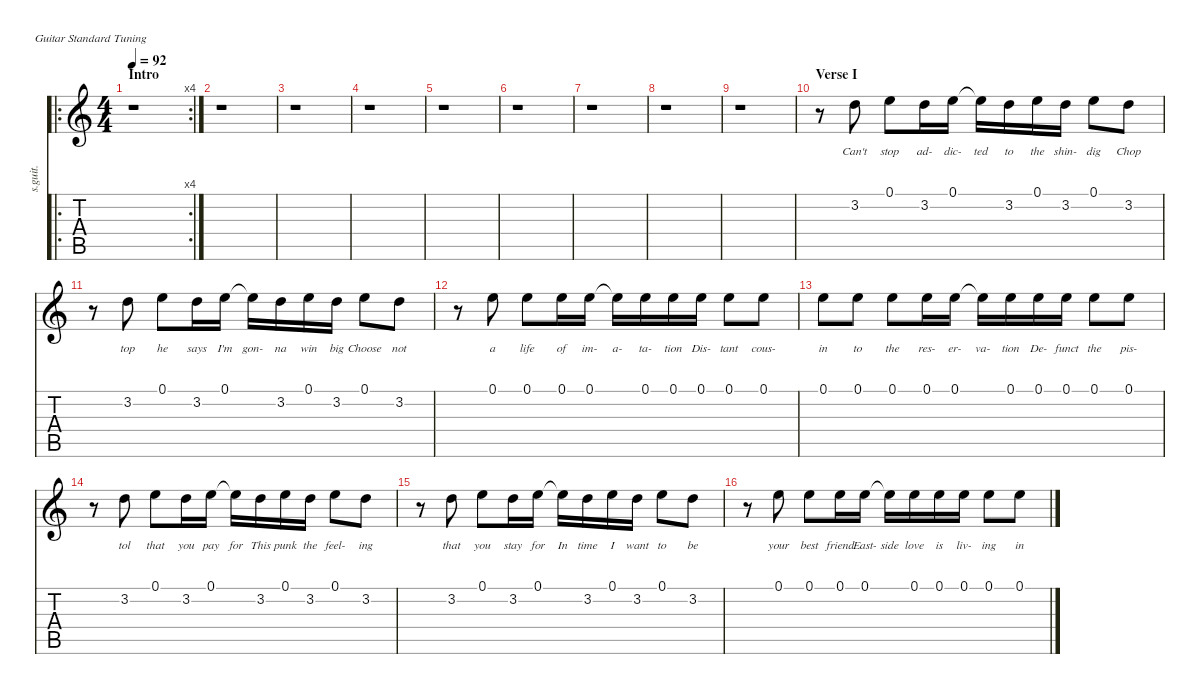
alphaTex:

\defaultSystemsLayout 4
\hideDynamics
\bracketExtendMode nobrackets
\track ("Anthony Kiedis | Lead Vocals" "s.guit.") {instrument baritonesax}
\staff {score tabs}
\tuning (E4 B3 G3 D3 A2 E2)
\displaytranspose 12
\ro
\rc 4
\ts (4 4)
\beaming (8 2 2 2 2)
\section ("" "Intro")
\tempo 92
\clef g2
\ks c
r.1{dy fff instrument baritonesax} |
r.1 |
r.1 |
r.1 |
r.1 |
r.1 |
r.1 |
r.1 |
r.1 |
\section ("" "Verse I")
r.8 3.2.8{lyrics (0 "Can't") lyrics (1 "") lyrics (2 "") lyrics (3 "") lyrics (4 "")} 0.1.8{lyrics (0 "stop") lyrics (1 "") lyrics (2 "") lyrics (3 "") lyrics (4 "")} 3.2.16{lyrics (0 "ad-") lyrics (1 "") lyrics (2 "") lyrics (3 "") lyrics (4 "")} 0.1.16{lyrics (0 "dic-") lyrics (1 "") lyrics (2 "") lyrics (3 "") lyrics (4 "")} 0.1{t}.16{lyrics (0 "ted") lyrics (1 "") lyrics (2 "") lyrics (3 "") lyrics (4 "")} 3.2.16{lyrics (0 "to") lyrics (1 "") lyrics (2 "") lyrics (3 "") lyrics (4 "")} 0.1.16{lyrics (0 "the") lyrics (1 "") lyrics (2 "") lyrics (3 "") lyrics (4 "")} 3.2.16{lyrics (0 "shin-") lyrics (1 "") lyrics (2 "") lyrics (3 "") lyrics (4 "")} 0.1.8{lyrics (0 "dig") lyrics (1 "") lyrics (2 "") lyrics (3 "") lyrics (4 "")} 3.2.8{lyrics (0 "Chop") lyrics (1 "") lyrics (2 "") lyrics (3 "") lyrics (4 "")} |
r.8 3.2.8{lyrics (0 "top") lyrics (1 "") lyrics (2 "") lyrics (3 "") lyrics (4 "")} 0.1.8{lyrics (0 "he") lyrics (1 "") lyrics (2 "") lyrics (3 "") lyrics (4 "")} 3.2.16{lyrics (0 "says") lyrics (1 "") lyrics (2 "") lyrics (3 "") lyrics (4 "")} 0.1.16{lyrics (0 "I'm") lyrics (1 "") lyrics (2 "") lyrics (3 "") lyrics (4 "")} 0.1{t}.16{lyrics (0 "gon-") lyrics (1 "") lyrics (2 "") lyrics (3 "") lyrics (4 "")} 3.2.16{lyrics (0 "na") lyrics (1 "") lyrics (2 "") lyrics (3 "") lyrics (4 "")} 0.1.16{lyrics (0 "win") lyrics (1 "") lyrics (2 "") lyrics (3 "") lyrics (4 "")} 3.2.16{lyrics (0 "big") lyrics (1 "") lyrics (2 "") lyrics (3 "") lyrics (4 "")} 0.1.8{lyrics (0 "Choose") lyrics (1 "") lyrics (2 "") lyrics (3 "") lyrics (4 "")} 3.2.8{lyrics (0 "not") lyrics (1 "") lyrics (2 "") lyrics (3 "") lyrics (4 "")} |
r.8 0.1.8{lyrics (0 "a") lyrics (1 "") lyrics (2 "") lyrics (3 "") lyrics (4 "")} 0.1.8{lyrics (0 "life") lyrics (1 "") lyrics (2 "") lyrics (3 "") lyrics (4 "")} 0.1.16{lyrics (0 "of") lyrics (1 "") lyrics (2 "") lyrics (3 "") lyrics (4 "")} 0.1.16{lyrics (0 "im-") lyrics (1 "") lyrics (2 "") lyrics (3 "") lyrics (4 "")} 0.1{t}.16{lyrics (0 "a-") lyrics (1 "") lyrics (2 "") lyrics (3 "") lyrics (4 "")} 0.1.16{lyrics (0 "ta-") lyrics (1 "") lyrics (2 "") lyrics (3 "") lyrics (4 "")} 0.1.16{lyrics (0 "tion") lyrics (1 "") lyrics (2 "") lyrics (3 "") lyrics (4 "")} 0.1.16{lyrics (0 "Dis-") lyrics (1 "") lyrics (2 "") lyrics (3 "") lyrics (4 "")} 0.1.8{lyrics (0 "tant") lyrics (1 "") lyrics (2 "") lyrics (3 "") lyrics (4 "")} 0.1.8{lyrics (0 "cous-") lyrics (1 "") lyrics (2 "") lyrics (3 "") lyrics (4 "")} |
0.1.8{lyrics (0 "in") lyrics (1 "") lyrics (2 "") lyrics (3 "") lyrics (4 "")} 0.1.8{lyrics (0 "to") lyrics (1 "") lyrics (2 "") lyrics (3 "") lyrics (4 "")} 0.1.8{lyrics (0 "the") lyrics (1 "") lyrics (2 "") lyrics (3 "") lyrics (4 "")} 0.1.16{lyrics (0 "res-") lyrics (1 "") lyrics (2 "") lyrics (3 "") lyrics (4 "")} 0.1.16{lyrics (0 "er-") lyrics (1 "") lyrics (2 "") lyrics (3 "") lyrics (4 "")} 0.1{t}.16{lyrics (0 "va-") lyrics (1 "") lyrics (2 "") lyrics (3 "") lyrics (4 "")} 0.1.16{lyrics (0 "tion") lyrics (1 "") lyrics (2 "") lyrics (3 "") lyrics (4 "")} 0.1.16{lyrics (0 "De-") lyrics (1 "") lyrics (2 "") lyrics (3 "") lyrics (4 "")} 0.1.16{lyrics (0 "funct") lyrics (1 "") lyrics (2 "") lyrics (3 "") lyrics (4 "")} 0.1.8{lyrics (0 "the") lyrics (1 "") lyrics (2 "") lyrics (3 "") lyrics (4 "")} 0.1.8{lyrics (0 "pis-") lyrics (1 "") lyrics (2 "") lyrics (3 "") lyrics (4 "")} |
r.8 3.2.8{lyrics (0 "tol") lyrics (1 "") lyrics (2 "") lyrics (3 "") lyrics (4 "")} 0.1.8{lyrics (0 "that") lyrics (1 "") lyrics (2 "") lyrics (3 "") lyrics (4 "")} 3.2.16{lyrics (0 "you") lyrics (1 "") lyrics (2 "") lyrics (3 "") lyrics (4 "")} 0.1.16{lyrics (0 "pay") lyrics (1 "") lyrics (2 "") lyrics (3 "") lyrics (4 "")} 0.1{t}.16{lyrics (0 "for") lyrics (1 "") lyrics (2 "") lyrics (3 "") lyrics (4 "")} 3.2.16{lyrics (0 "This") lyrics (1 "") lyrics (2 "") lyrics (3 "") lyrics (4 "")} 0.1.16{lyrics (0 "punk") lyrics (1 "") lyrics (2 "") lyrics (3 "") lyrics (4 "")} 3.2.16{lyrics (0 "the") lyrics (1 "") lyrics (2 "") lyrics (3 "") lyrics (4 "")} 0.1.8{lyrics (0 "feel-") lyrics (1 "") lyrics (2 "") lyrics (3 "") lyrics (4 "")} 3.2.8{lyrics (0 "ing") lyrics (1 "") lyrics (2 "") lyrics (3 "") lyrics (4 "")} |
r.8 3.2.8{lyrics (0 "that") lyrics (1 "") lyrics (2 "") lyrics (3 "") lyrics (4 "")} 0.1.8{lyrics (0 "you") lyrics (1 "") lyrics (2 "") lyrics (3 "") lyrics (4 "")} 3.2.16{lyrics (0 "stay") lyrics (1 "") lyrics (2 "") lyrics (3 "") lyrics (4 "")} 0.1.16{lyrics (0 "for") lyrics (1 "") lyrics (2 "") lyrics (3 "") lyrics (4 "")} 0.1{t}.16{lyrics (0 "In") lyrics (1 "") lyrics (2 "") lyrics (3 "") lyrics (4 "")} 3.2.16{lyrics (0 "time") lyrics (1 "") lyrics (2 "") lyrics (3 "") lyrics (4 "")} 0.1.16{lyrics (0 "I") lyrics (1 "") lyrics (2 "") lyrics (3 "") lyrics (4 "")} 3.2.16{lyrics (0 "want") lyrics (1 "") lyrics (2 "") lyrics (3 "") lyrics (4 "")} 0.1.8{lyrics (0 "to") lyrics (1 "") lyrics (2 "") lyrics (3 "") lyrics (4 "")} 3.2.8{lyrics (0 "be") lyrics (1 "") lyrics (2 "") lyrics (3 "") lyrics (4 "")} |
r.8 0.1.8{lyrics (0 "your") lyrics (1 "") lyrics (2 "") lyrics (3 "") lyrics (4 "")} 0.1.8{lyrics (0 "best") lyrics (1 "") lyrics (2 "") lyrics (3 "") lyrics (4 "")} 0.1.16{lyrics (0 "friend") lyrics (1 "") lyrics (2 "") lyrics (3 "") lyrics (4 "")} 0.1.16{lyrics (0 "East-") lyrics (1 "") lyrics (2 "") lyrics (3 "") lyrics (4 "")} 0.1{t}.16{lyrics (0 "side") lyrics (1 "") lyrics (2 "") lyrics (3 "") lyrics (4 "")} 0.1.16{lyrics (0 "love") lyrics (1 "") lyrics (2 "") lyrics (3 "") lyrics (4 "")} 0.1.16{lyrics (0 "is") lyrics (1 "") lyrics (2 "") lyrics (3 "") lyrics (4 "")} 0.1.16{lyrics (0 "liv-") lyrics (1 "") lyrics (2 "") lyrics (3 "") lyrics (4 "")} 0.1.8{lyrics (0 "ing") lyrics (1 "") lyrics (2 "") lyrics (3 "") lyrics (4 "")} 0.1.8{lyrics (0 "in") lyrics (1 "") lyrics (2 "") lyrics (3 "") lyrics (4 "")}
